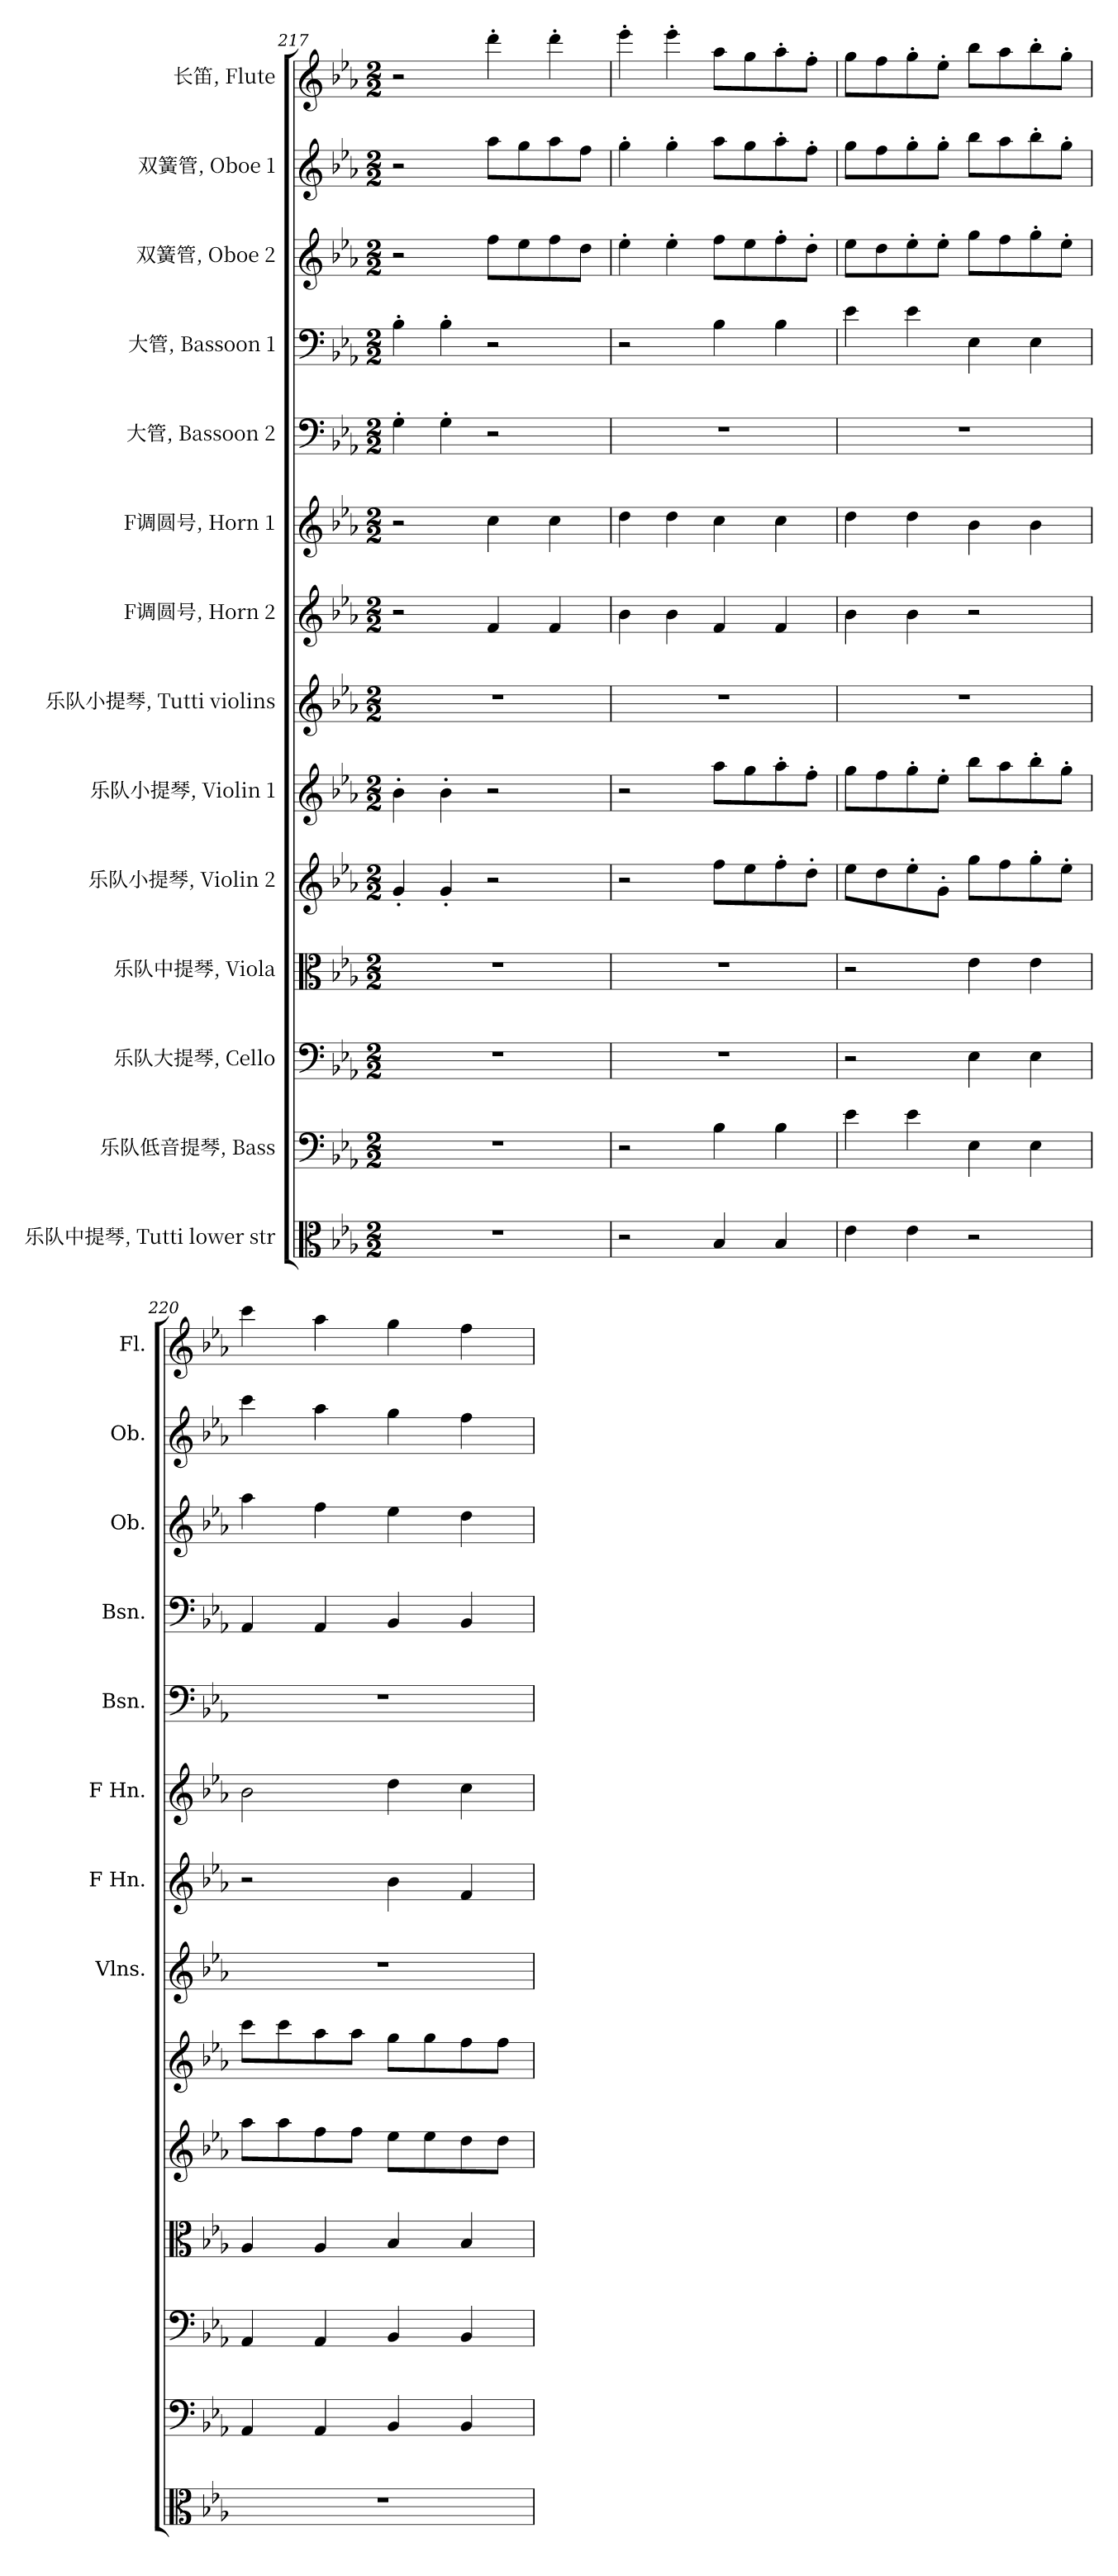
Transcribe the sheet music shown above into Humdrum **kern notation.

**kern	**kern	**kern	**kern	**kern	**kern	**kern	**kern	**kern	**kern	**kern	**kern	**kern	**kern
*part14	*part13	*part12	*part11	*part10	*part9	*part8	*part7	*part6	*part5	*part4	*part3	*part2	*part1
*staff14	*staff13	*staff12	*staff11	*staff10	*staff9	*staff8	*staff7	*staff6	*staff5	*staff4	*staff3	*staff2	*staff1
*I"乐队中提琴, Tutti lower str	*I"乐队低音提琴, Bass	*I"乐队大提琴, Cello	*I"乐队中提琴, Viola	*I"乐队小提琴, Violin 2	*I"乐队小提琴, Violin 1	*I"乐队小提琴, Tutti violins	*I"F调圆号, Horn 2	*I"F调圆号, Horn 1	*I"大管, Bassoon 2	*I"大管, Bassoon 1	*I"双簧管, Oboe 2	*I"双簧管, Oboe 1	*I"长笛, Flute
*	*	*	*	*	*	*I'Vlns.	*I'F Hn.	*I'F Hn.	*I'Bsn.	*I'Bsn.	*I'Ob.	*I'Ob.	*I'Fl.
*clefC3	*clefF4	*clefF4	*clefC3	*clefG2	*clefG2	*clefG2	*clefG2	*clefG2	*clefF4	*clefF4	*clefG2	*clefG2	*clefG2
*	*ITrd7c12	*	*	*	*	*	*ITrd4c7	*ITrd4c7	*	*	*	*	*
*k[b-e-a-]	*k[b-e-a-]	*k[b-e-a-]	*k[b-e-a-]	*k[b-e-a-]	*k[b-e-a-]	*k[b-e-a-]	*k[b-e-a-d-]	*k[b-e-a-d-]	*k[b-e-a-]	*k[b-e-a-]	*k[b-e-a-]	*k[b-e-a-]	*k[b-e-a-]
*M2/2	*M2/2	*M2/2	*M2/2	*M2/2	*M2/2	*M2/2	*M2/2	*M2/2	*M2/2	*M2/2	*M2/2	*M2/2	*M2/2
*MM160	*MM160	*MM160	*MM160	*MM160	*MM160	*MM160	*MM160	*MM160	*MM160	*MM160	*MM160	*MM160	*MM160
=217	=217	=217	=217	=217	=217	=217	=217	=217	=217	=217	=217	=217	=217
1r	1r	1r	1r	4g'/	4b-'\	1r	2r	2r	4G'\	4B-'\	2r	2r	2r
.	.	.	.	4g'/	4b-'\	.	.	.	4G'\	4B-'\	.	.	.
.	.	.	.	2r	2r	.	4B-/	4f\	2r	2r	8ff\L	8aa-\L	4ddd'\
.	.	.	.	.	.	.	.	.	.	.	8ee-\	8gg\	.
.	.	.	.	.	.	.	4B-/	4f\	.	.	8ff\	8aa-\	4ddd'\
.	.	.	.	.	.	.	.	.	.	.	8dd\J	8ff\J	.
=218	=218	=218	=218	=218	=218	=218	=218	=218	=218	=218	=218	=218	=218
*	*	*	*	*	*	*	*	*	*	*	*	*	*MM160
2r	2r	1r	1r	2r	2r	1r	4e-\	4g\	1r	2r	4ee-'\	4gg'\	4eee-'\
.	.	.	.	.	.	.	4e-\	4g\	.	.	4ee-'\	4gg'\	4eee-'\
*	*	*	*	*	*	*	*	*	*	*	*	*	*MM160
4B-/	4BB-\	.	.	8ff\L	8aa-\L	.	4B-/	4f\	.	4B-\	8ff\L	8aa-\L	8aa-\L
.	.	.	.	8ee-\	8gg\	.	.	.	.	.	8ee-\	8gg\	8gg\
4B-/	4BB-\	.	.	8ff'\	8aa-'\	.	4B-/	4f\	.	4B-\	8ff'\	8aa-'\	8aa-'\
*	*	*	*	*	*	*	*	*	*	*	*	*	*MM156
.	.	.	.	8dd'\J	8ff'\J	.	.	.	.	.	8dd'\J	8ff'\J	8ff'\J
=219	=219	=219	=219	=219	=219	=219	=219	=219	=219	=219	=219	=219	=219
*	*	*	*	*	*	*	*	*	*	*	*	*	*MM160
4e-\	4E-\	2r	2r	8ee-\L	8gg\L	1r	4e-\	4g\	1r	4e-\	8ee-\L	8gg\L	8gg\L
.	.	.	.	8dd\	8ff\	.	.	.	.	.	8dd\	8ff\	8ff\
4e-\	4E-\	.	.	8ee-'\	8gg'\	.	4e-\	4g\	.	4e-\	8ee-'\	8gg'\	8gg'\
.	.	.	.	8g'\J	8ee-'\J	.	.	.	.	.	8ee-'\J	8gg'\J	8ee-'\J
2r	4EE-\	4E-\	4e-\	8gg\L	8bb-\L	.	2r	4e-\	.	4E-\	8gg\L	8bb-\L	8bb-\L
.	.	.	.	8ff\	8aa-\	.	.	.	.	.	8ff\	8aa-\	8aa-\
.	4EE-\	4E-\	4e-\	8gg'\	8bb-'\	.	.	4e-\	.	4E-\	8gg'\	8bb-'\	8bb-'\
*	*	*	*	*	*	*	*	*	*	*	*	*	*MM153
.	.	.	.	8ee-'\J	8gg'\J	.	.	.	.	.	8ee-'\J	8gg'\J	8gg'\J
=220	=220	=220	=220	=220	=220	=220	=220	=220	=220	=220	=220	=220	=220
*	*	*	*	*	*	*	*	*	*	*	*	*	*MM159
1r	4AAA-/	4AA-/	4A-/	8aa-\L	8ccc\L	1r	2r	2e-\	1r	4AA-/	4aa-\	4ccc\	4ccc\
.	.	.	.	8aa-\	8ccc\	.	.	.	.	.	.	.	.
.	4AAA-/	4AA-/	4A-/	8ff\	8aa-\	.	.	.	.	4AA-/	4ff\	4aa-\	4aa-\
.	.	.	.	8ff\J	8aa-\J	.	.	.	.	.	.	.	.
*	*	*	*	*	*	*	*	*	*	*	*	*	*MM157
.	4BBB-/	4BB-/	4B-/	8ee-\L	8gg\L	.	4e-\	4g\	.	4BB-/	4ee-\	4gg\	4gg\
.	.	.	.	8ee-\	8gg\	.	.	.	.	.	.	.	.
.	4BBB-/	4BB-/	4B-/	8dd\	8ff\	.	4B-/	4f\	.	4BB-/	4dd\	4ff\	4ff\
.	.	.	.	8dd\J	8ff\J	.	.	.	.	.	.	.	.
=	=	=	=	=	=	=	=	=	=	=	=	=	=
*-	*-	*-	*-	*-	*-	*-	*-	*-	*-	*-	*-	*-	*-
